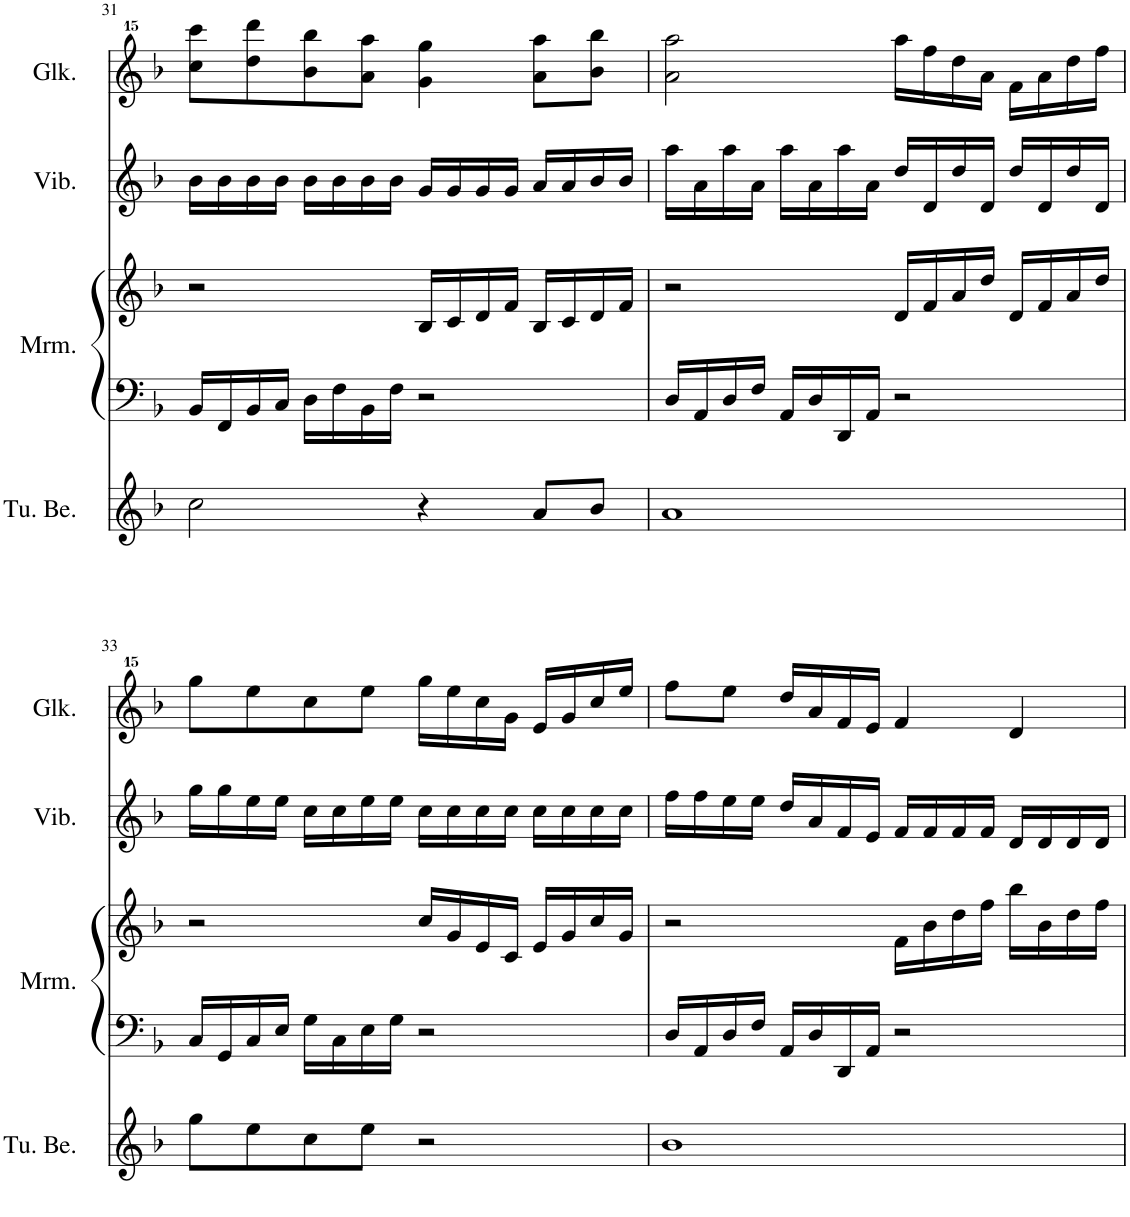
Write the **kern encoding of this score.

**kern	**kern	**kern	**kern	**kern
*part4	*part3	*part3	*part2	*part1
*staff5	*staff4	*staff3	*staff2	*staff1
*I"Tubular Bells	*I"Marimba	*	*I"Vibraphone	*I"Glockenspiel
*I'Tu. Be.	*I'Mrm.	*	*I'Vib.	*I'Glk.
!!LO:PB:g=z
*clefG2	*clefF4	*clefG2	*clefG2	*clefG^^2
*k[b-]	*k[b-]	*k[b-]	*k[b-]	*k[b-]
*M4/4	*M4/4	*M4/4	*M4/4	*M4/4
=31	=31	=31	=31	=31
2cc\	16BB-/LL	2r	16b-\LL	8cccc\ 8ccccc\L
.	16FF/	.	16b-\	.
.	16BB-/	.	16b-\	8dddd\ 8ddddd\
.	16C/JJ	.	16b-\JJ	.
.	16D\LL	.	16b-\LL	8bbb-\ 8bbbb-\
.	16F\	.	16b-\	.
.	16BB-\	.	16b-\	8aaa\ 8aaaa\J
.	16F\JJ	.	16b-\JJ	.
4r	2r	16B-/LL	16g/LL	4ggg\ 4gggg\
.	.	16c/	16g/	.
.	.	16d/	16g/	.
.	.	16f/JJ	16g/JJ	.
8a/L	.	16B-/LL	16a/LL	8aaa\ 8aaaa\L
.	.	16c/	16a/	.
8b-/J	.	16d/	16b-/	8bbb-\ 8bbbb-\J
.	.	16f/JJ	16b-/JJ	.
=32	=32	=32	=32	=32
1a	16D/LL	2r	16aa\LL	2aaa\ 2aaaa\
.	16AA/	.	16a\	.
.	16D/	.	16aa\	.
.	16F/JJ	.	16a\JJ	.
.	16AA/LL	.	16aa\LL	.
.	16D/	.	16a\	.
.	16DD/	.	16aa\	.
.	16AA/JJ	.	16a\JJ	.
.	2r	16d/LL	16dd/LL	16aaaa\LL
.	.	16f/	16d/	16ffff\
.	.	16a/	16dd/	16dddd\
.	.	16dd/JJ	16d/JJ	16aaa\JJ
.	.	16d/LL	16dd/LL	16fff\LL
.	.	16f/	16d/	16aaa\
.	.	16a/	16dd/	16dddd\
.	.	16dd/JJ	16d/JJ	16ffff\JJ
!!LO:LB:g=z
=33	=33	=33	=33	=33
8gg\L	16C/LL	2r	16gg\LL	8gggg\L
.	16GG/	.	16gg\	.
8ee\	16C/	.	16ee\	8eeee\
.	16E/JJ	.	16ee\JJ	.
8cc\	16G\LL	.	16cc\LL	8cccc\
.	16C\	.	16cc\	.
8ee\J	16E\	.	16ee\	8eeee\J
.	16G\JJ	.	16ee\JJ	.
2r	2r	16cc/LL	16cc\LL	16gggg\LL
.	.	16g/	16cc\	16eeee\
.	.	16e/	16cc\	16cccc\
.	.	16c/JJ	16cc\JJ	16ggg\JJ
.	.	16e/LL	16cc\LL	16eee/LL
.	.	16g/	16cc\	16ggg/
.	.	16cc/	16cc\	16cccc/
.	.	16g/JJ	16cc\JJ	16eeee/JJ
=34	=34	=34	=34	=34
1b-	16D/LL	2r	16ff\LL	8ffff\L
.	16AA/	.	16ff\	.
.	16D/	.	16ee\	8eeee\J
.	16F/JJ	.	16ee\JJ	.
.	16AA/LL	.	16dd/LL	16dddd/LL
.	16D/	.	16a/	16aaa/
.	16DD/	.	16f/	16fff/
.	16AA/JJ	.	16e/JJ	16eee/JJ
.	2r	16f\LL	16f/LL	4fff/
.	.	16b-\	16f/	.
.	.	16dd\	16f/	.
.	.	16ff\JJ	16f/JJ	.
.	.	16bb-\LL	16d/LL	4ddd/
.	.	16b-\	16d/	.
.	.	16dd\	16d/	.
.	.	16ff\JJ	16d/JJ	.
=	=	=	=	=
*-	*-	*-	*-	*-
